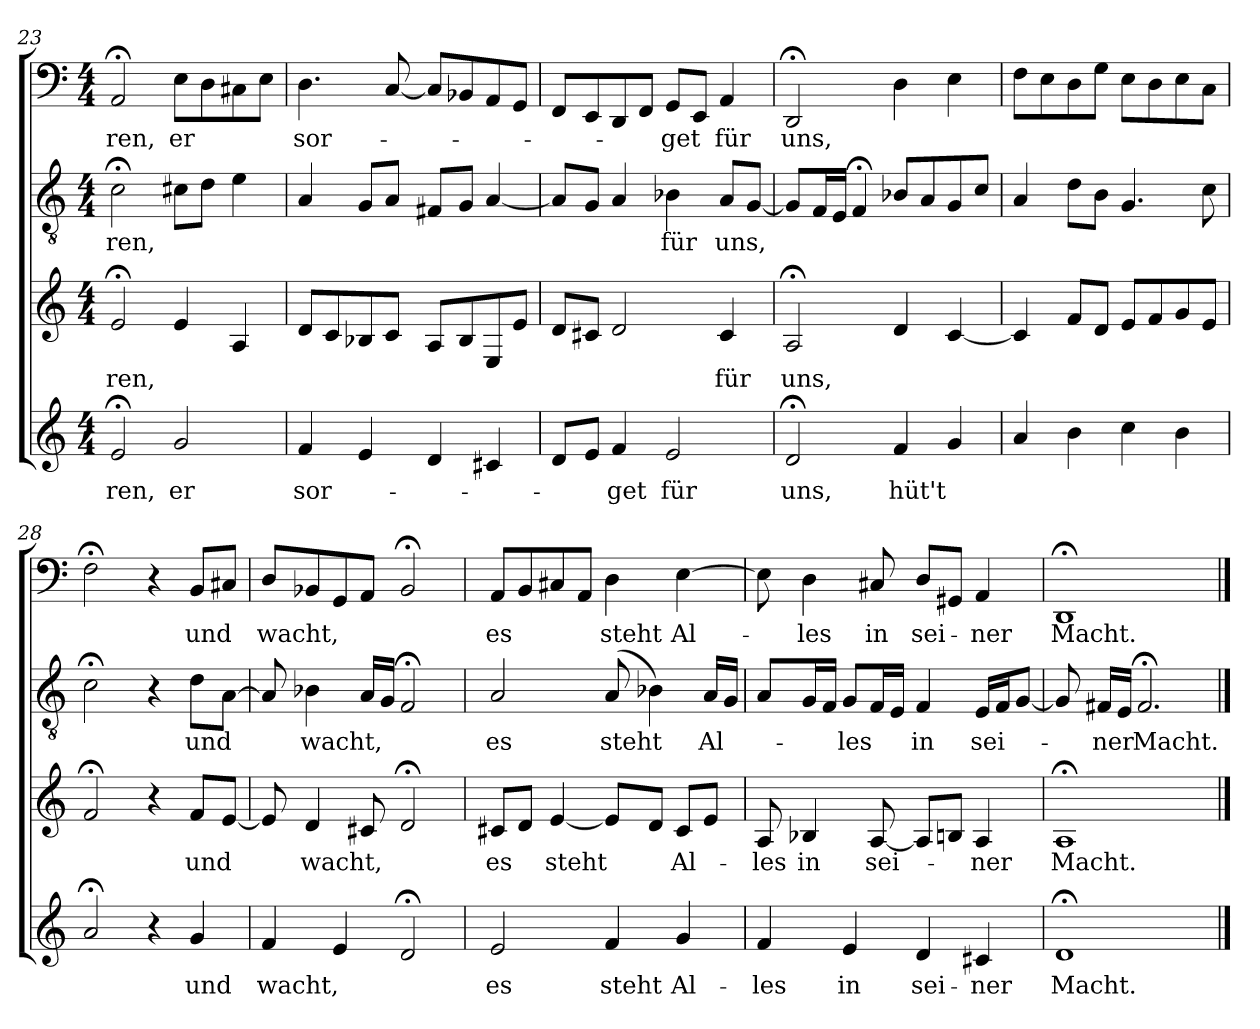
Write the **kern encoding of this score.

**kern	**text	**kern	**text	**kern	**text	**kern	**text
*part4	*part4	*part3	*part3	*part2	*part2	*part1	*part1
*staff4	*staff4	*staff3	*staff3	*staff2	*staff2	*staff1	*staff1
*clefG2	*	*clefG2	*	*clefGv2	*	*clefF4	*
*k[]	*	*k[]	*	*k[]	*	*k[]	*
*a:	*	*a:	*	*a:	*	*a:	*
*M4/4	*	*M4/4	*	*M4/4	*	*M4/4	*
=23	=23	=23	=23	=23	=23	=23	=23
2e;</	-ren,	2e;</	-ren,	2c;<\	-ren,	2AA;</	-ren,
2g/	er	4e/	.	8c#X\L	.	8E\L	er
.	.	.	.	8d\J	.	8D\	.
.	.	4A/	.	4e\	.	8C#X\	.
.	.	.	.	.	.	8E\J	.
=24	=24	=24	=24	=24	=24	=24	=24
4f/	sor-	8d/L	.	4A/	.	4.D\	sor-
.	.	8c/	.	.	.	.	.
4e/	.	8B-X/	.	8G/L	.	.	.
.	.	8c/J	.	8A/J	.	[8C/	.
4d/	.	8A/L	.	8F#X/L	.	8C/L]	.
.	.	8B-/	.	8G/J	.	8BB-X/	.
4c#X/	.	8E/	.	[4A/	.	8AA/	.
.	.	8e/J	.	.	.	8GG/J	.
=25	=25	=25	=25	=25	=25	=25	=25
8d/L	.	8d/L	.	8A/L]	.	8FF/L	.
8e/J	.	8c#X/J	.	8G/J	.	8EE/	.
4f/	-get	2d/	.	4A/	.	8DD/	.
.	.	.	.	.	.	8FF/J	.
2e/	für	.	.	4B-X\	für	8GG/L	-get
.	.	.	.	.	.	8EE/J	.
.	.	4c#/	für	8A/L	uns,	4AA/	für
.	.	.	.	[8G/J	.	.	.
=26	=26	=26	=26	=26	=26	=26	=26
2d;</	uns,	2A;</	uns,	8G/L]	.	2DD;</	uns,
.	.	.	.	16F/L	.	.	.
.	.	.	.	16E/JJ	.	.	.
.	.	.	.	4F;</	.	.	.
4f/	hüt't	4d/	.	8B-X/L	.	4D\	.
.	.	.	.	8A/	.	.	.
4g/	.	[4c/	.	8G/	.	4E\	.
.	.	.	.	8c/J	.	.	.
=27	=27	=27	=27	=27	=27	=27	=27
4a/	.	4c/]	.	4A/	.	8F\L	.
.	.	.	.	.	.	8E\	.
4b\	.	8f/L	.	8d\L	.	8D\	.
.	.	8d/J	.	8B\J	.	8G\J	.
4cc\	.	8e/L	.	4.G/	.	8E\L	.
.	.	8f/	.	.	.	8D\	.
4b\	.	8g/	.	.	.	8E\	.
.	.	8e/J	.	8c\	.	8C\J	.
=28	=28	=28	=28	=28	=28	=28	=28
2a;</	.	2f;</	.	2c;<\	.	2F;<\	.
4r	.	4r	.	4r	.	4r	.
4g/	und	8f/L	und	8d\L	und	8BB/L	und
.	.	[8e/J	.	[8A\J	.	8C#X/J	.
=29	=29	=29	=29	=29	=29	=29	=29
4f/	wacht,	8e/]	.	8A/]	.	8D/L	wacht,
.	.	4d/	wacht,	4B-X\	wacht,	8BB-X/	.
4e/	.	.	.	.	.	8GG/	.
.	.	8c#X/	.	16A/LL	.	8AA/J	.
.	.	.	.	16G/JJ	.	.	.
2d;</	.	2d;</	.	2F;</	.	2BB-;</	.
=30	=30	=30	=30	=30	=30	=30	=30
2e/	es	8c#X/L	es	2A/	es	8AA/L	es
.	.	8d/J	.	.	.	8BB/	.
.	.	[4e/	steht	.	.	8C#X/	.
.	.	.	.	.	.	8AA/J	.
4f/	steht	8e/L]	.	(8A/	steht	4D\	steht
.	.	8d/J	.	4B-X\)	.	.	.
4g/	Al-	8c#/L	Al-	.	.	[4E\	Al-
.	.	8e/J	.	16A/LL	Al-	.	.
.	.	.	.	16G/JJ	.	.	.
=31	=31	=31	=31	=31	=31	=31	=31
4f/	-les	8A/	-les	8A/L	.	8E\]	.
.	.	4B-X/	in	16G/L	.	4D\	-les
.	.	.	.	16F/JJ	.	.	.
4e/	in	.	.	8G/L	-les	.	.
.	.	[8A/	sei-	16F/L	.	8C#X/	in
.	.	.	.	16E/JJ	.	.	.
4d/	sei-	8A/L]	.	4F/	in	8D/L	sei-
.	.	8Bn/J	.	.	.	8GG#X/J	.
4c#X/	-ner	4A/	-ner	16E/LL	sei-	4AA/	-ner
.	.	.	.	16F/J	.	.	.
.	.	.	.	[8G/J	.	.	.
=32	=32	=32	=32	=32	=32	=32	=32
1d;</	Macht.	1A;</	Macht.	8G/]	.	1DD;</	Macht.
.	.	.	.	16F#X/LL	-ner	.	.
.	.	.	.	16E/JJ	.	.	.
.	.	.	.	2.F#;</	Macht.	.	.
==	==	==	==	==	==	==	==
*-	*-	*-	*-	*-	*-	*-	*-
